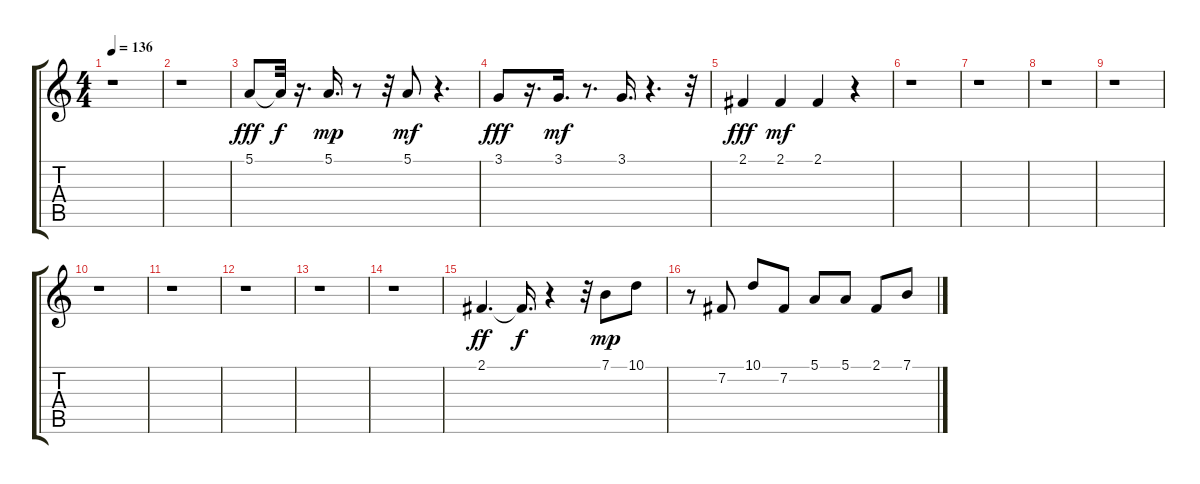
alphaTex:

\track "" {instrument pad1newage}
\staff {score tabs}
\tuning (E4 B3 G3 D3 A2 E2) {hide}
\ts (4 4)
\tempo 136
\clef g2
\ks c
r.1{dy pp} |
r.1 |
5.1.8{dy fff} 5.1{t}.32{dy f} r.16{d} 5.1.16{d dy mp} r.8 r.32 5.1.8{dy mf} r.4{d} |
3.1.8{dy fff} r.16{d} 3.1.16{d dy mf} r.8{d} 3.1.16{d} r.4{d} r.32 |
2.1.4{dy fff} 2.1.4{dy mf} 2.1.4 r.4 |
r.1 |
r.1 |
r.1 |
r.1 |
r.1 |
r.1 |
r.1 |
r.1 |
r.1 |
2.1.4{d dy ff} 2.1{t}.16{d dy f} r.4 r.32 7.1.8{dy mp} 10.1.8 |
r.8 7.2.8 10.1.8 7.2.8 5.1.8 5.1.8 2.1.8 7.1.8
